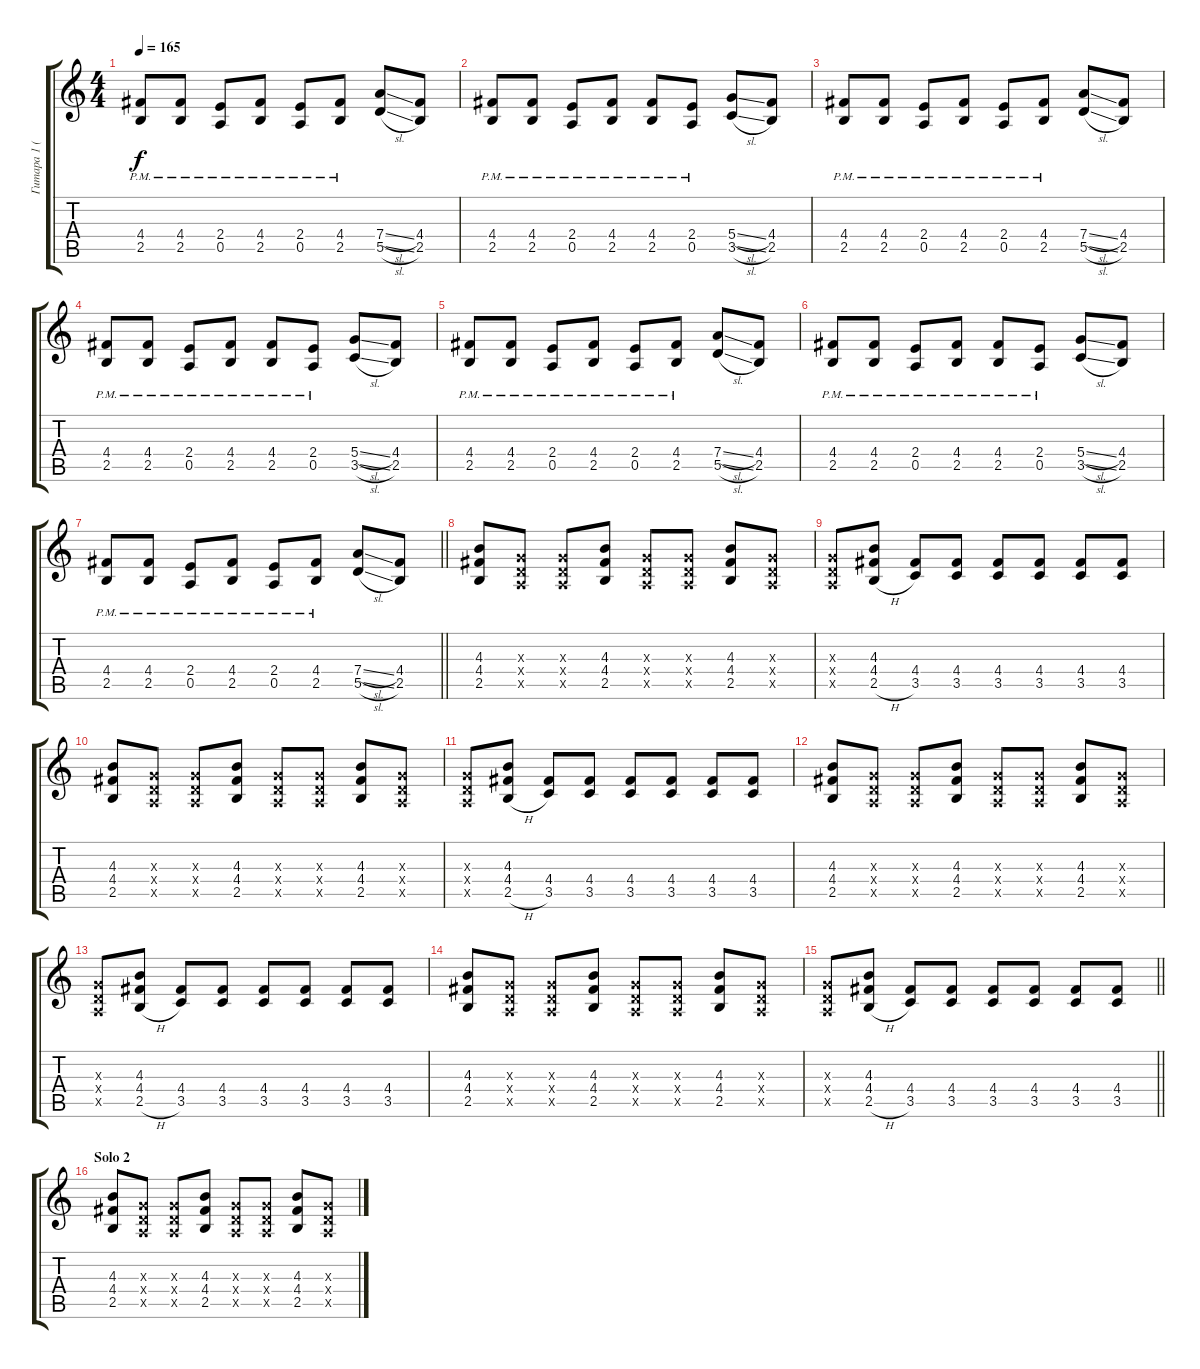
\track ("Гитара 1 (вариант)" "Гитара 1 (") {instrument distortionguitar}
\staff {score tabs}
\tuning (E4 B3 G3 D3 A2 E2) {hide}
\ts (4 4)
\tempo 165
\clef g2
\ks c
(4.4{pm} 2.5{pm}).8{dy f} (4.4{pm} 2.5{pm}).8 (2.4{pm} 0.5{pm}).8 (4.4{pm} 2.5{pm}).8 (2.4{pm} 0.5{pm}).8 (4.4{pm} 2.5{pm}).8 (7.4{sl} 5.5{sl}).8 (4.4 2.5).8 |
(4.4{pm} 2.5{pm}).8 (4.4{pm} 2.5{pm}).8 (2.4{pm} 0.5{pm}).8 (4.4{pm} 2.5{pm}).8 (4.4{pm} 2.5{pm}).8 (2.4{pm} 0.5{pm}).8 (5.4{sl} 3.5{sl}).8 (4.4 2.5).8 |
(4.4{pm} 2.5{pm}).8 (4.4{pm} 2.5{pm}).8 (2.4{pm} 0.5{pm}).8 (4.4{pm} 2.5{pm}).8 (2.4{pm} 0.5{pm}).8 (4.4{pm} 2.5{pm}).8 (7.4{sl} 5.5{sl}).8 (4.4 2.5).8 |
(4.4{pm} 2.5{pm}).8 (4.4{pm} 2.5{pm}).8 (2.4{pm} 0.5{pm}).8 (4.4{pm} 2.5{pm}).8 (4.4{pm} 2.5{pm}).8 (2.4{pm} 0.5{pm}).8 (5.4{sl} 3.5{sl}).8 (4.4 2.5).8 |
(4.4{pm} 2.5{pm}).8 (4.4{pm} 2.5{pm}).8 (2.4{pm} 0.5{pm}).8 (4.4{pm} 2.5{pm}).8 (2.4{pm} 0.5{pm}).8 (4.4{pm} 2.5{pm}).8 (7.4{sl} 5.5{sl}).8 (4.4 2.5).8 |
(4.4{pm} 2.5{pm}).8 (4.4{pm} 2.5{pm}).8 (2.4{pm} 0.5{pm}).8 (4.4{pm} 2.5{pm}).8 (4.4{pm} 2.5{pm}).8 (2.4{pm} 0.5{pm}).8 (5.4{sl} 3.5{sl}).8 (4.4 2.5).8 |
\barLineRight lightlight
(4.4{pm} 2.5{pm}).8 (4.4{pm} 2.5{pm}).8 (2.4{pm} 0.5{pm}).8 (4.4{pm} 2.5{pm}).8 (2.4{pm} 0.5{pm}).8 (4.4{pm} 2.5{pm}).8 (7.4{sl} 5.5{sl}).8 (4.4 2.5).8 |
(4.3 4.4 2.5).8 (0.3{x} 0.4{x} 0.5{x}).8 (0.3{x} 0.4{x} 0.5{x}).8 (4.3 4.4 2.5).8 (0.3{x} 0.4{x} 0.5{x}).8 (0.3{x} 0.4{x} 0.5{x}).8 (4.3 4.4 2.5).8 (0.3{x} 0.4{x} 0.5{x}).8 |
(0.3{x} 0.4{x} 0.5{x}).8 (4.3 4.4 2.5{h}).8 (4.4 3.5).8 (4.4 3.5).8 (4.4 3.5).8 (4.4 3.5).8 (4.4 3.5).8 (4.4 3.5).8 |
(4.3 4.4 2.5).8 (0.3{x} 0.4{x} 0.5{x}).8 (0.3{x} 0.4{x} 0.5{x}).8 (4.3 4.4 2.5).8 (0.3{x} 0.4{x} 0.5{x}).8 (0.3{x} 0.4{x} 0.5{x}).8 (4.3 4.4 2.5).8 (0.3{x} 0.4{x} 0.5{x}).8 |
(0.3{x} 0.4{x} 0.5{x}).8 (4.3 4.4 2.5{h}).8 (4.4 3.5).8 (4.4 3.5).8 (4.4 3.5).8 (4.4 3.5).8 (4.4 3.5).8 (4.4 3.5).8 |
(4.3 4.4 2.5).8 (0.3{x} 0.4{x} 0.5{x}).8 (0.3{x} 0.4{x} 0.5{x}).8 (4.3 4.4 2.5).8 (0.3{x} 0.4{x} 0.5{x}).8 (0.3{x} 0.4{x} 0.5{x}).8 (4.3 4.4 2.5).8 (0.3{x} 0.4{x} 0.5{x}).8 |
(0.3{x} 0.4{x} 0.5{x}).8 (4.3 4.4 2.5{h}).8 (4.4 3.5).8 (4.4 3.5).8 (4.4 3.5).8 (4.4 3.5).8 (4.4 3.5).8 (4.4 3.5).8 |
(4.3 4.4 2.5).8 (0.3{x} 0.4{x} 0.5{x}).8 (0.3{x} 0.4{x} 0.5{x}).8 (4.3 4.4 2.5).8 (0.3{x} 0.4{x} 0.5{x}).8 (0.3{x} 0.4{x} 0.5{x}).8 (4.3 4.4 2.5).8 (0.3{x} 0.4{x} 0.5{x}).8 |
\barLineRight lightlight
(0.3{x} 0.4{x} 0.5{x}).8 (4.3 4.4 2.5{h}).8 (4.4 3.5).8 (4.4 3.5).8 (4.4 3.5).8 (4.4 3.5).8 (4.4 3.5).8 (4.4 3.5).8 |
\section ("" "Solo 2")
(4.3 4.4 2.5).8 (0.3{x} 0.4{x} 0.5{x}).8 (0.3{x} 0.4{x} 0.5{x}).8 (4.3 4.4 2.5).8 (0.3{x} 0.4{x} 0.5{x}).8 (0.3{x} 0.4{x} 0.5{x}).8 (4.3 4.4 2.5).8 (0.3{x} 0.4{x} 0.5{x}).8
